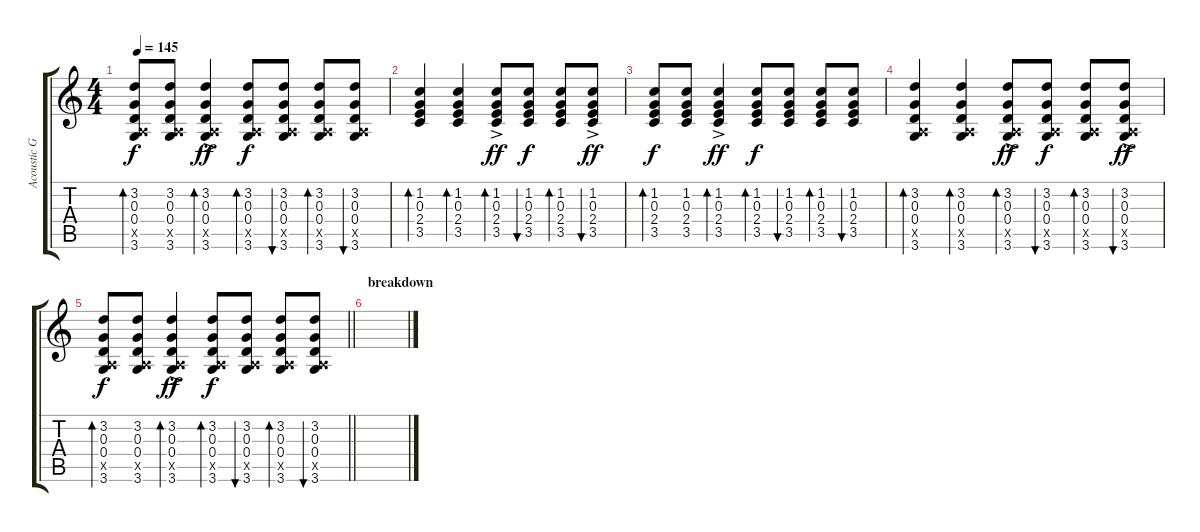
\track ("Acoustic Guiatr" "Acoustic G") {instrument acousticguitarsteel}
\staff {score tabs}
\tuning (E4 B3 G3 D3 A2 E2) {hide}
\ts (4 4)
\tempo 145
\clef g2
\ks c
(3.2 0.3 0.4 0.5{x} 3.6).8{bd 60 dy f} (3.2 0.3 0.4 0.5{x} 3.6).8 (3.2{ac} 0.3{ac} 0.4{ac} 0.5{x} 3.6{ac}).4{bd 60 dy ff} (3.2 0.3 0.4 0.5{x} 3.6).8{bd 60 dy f} (3.2 0.3 0.4 0.5{x} 3.6).8{bu 60} (3.2 0.3 0.4 0.5{x} 3.6).8{bd 60} (3.2 0.3 0.4 0.5{x} 3.6).8{bu 60} |
(1.2 0.3 2.4 3.5).4{bd 60} (1.2 0.3 2.4 3.5).4{bd 60} (1.2{ac} 0.3{ac} 2.4{ac} 3.5{ac}).8{bd 60 dy ff} (1.2 0.3 2.4 3.5).8{bu 60 dy f} (1.2 0.3 2.4 3.5).8{bd 60} (1.2{ac} 0.3{ac} 2.4{ac} 3.5{ac}).8{bu 60 dy ff} |
(1.2 0.3 2.4 3.5).8{bd 60 dy f} (1.2 0.3 2.4 3.5).8 (1.2{ac} 0.3{ac} 2.4{ac} 3.5{ac}).4{bd 60 dy ff} (1.2 0.3 2.4 3.5).8{bd 60 dy f} (1.2 0.3 2.4 3.5).8{bu 60} (1.2 0.3 2.4 3.5).8{bd 60} (1.2 0.3 2.4 3.5).8{bu 60} |
(3.2 0.3 0.4 0.5{x} 3.6).4{bd 60} (3.2 0.3 0.4 0.5{x} 3.6).4{bd 60} (3.2{ac} 0.3{ac} 0.4{ac} 0.5{x} 3.6{ac}).8{bd 60 dy ff} (3.2 0.3 0.4 0.5{x} 3.6).8{bu 60 dy f} (3.2 0.3 0.4 0.5{x} 3.6).8{bd 60} (3.2{ac} 0.3{ac} 0.4{ac} 0.5{x} 3.6{ac}).8{bu 60 dy ff} |
\barLineRight lightlight
(3.2 0.3 0.4 0.5{x} 3.6).8{bd 60 dy f} (3.2 0.3 0.4 0.5{x} 3.6).8 (3.2{ac} 0.3{ac} 0.4{ac} 0.5{x} 3.6{ac}).4{bd 60 dy ff} (3.2 0.3 0.4 0.5{x} 3.6).8{bd 60 dy f} (3.2 0.3 0.4 0.5{x} 3.6).8{bu 60} (3.2 0.3 0.4 0.5{x} 3.6).8{bd 60} (3.2 0.3 0.4 0.5{x} 3.6).8{bu 60} |
\section ("" "breakdown")
